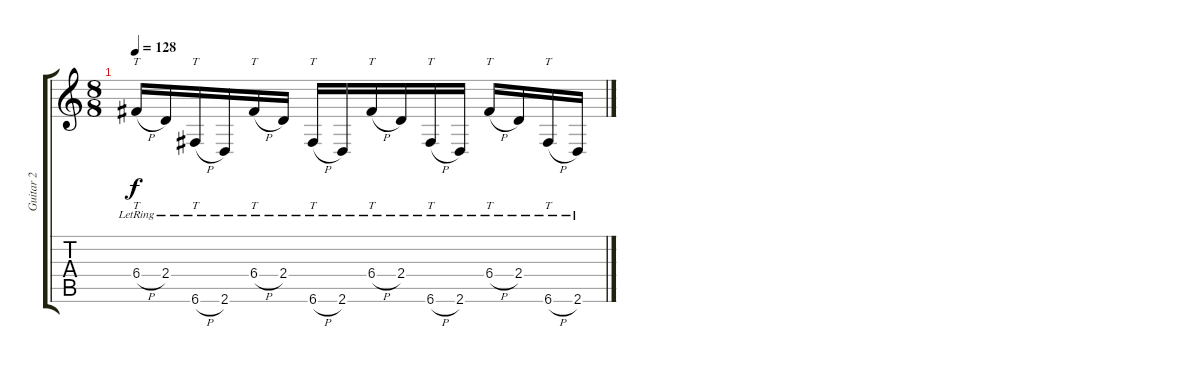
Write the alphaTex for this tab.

\track ("Guitar 2" "Guitar 2") {instrument electricguitarjazz}
\staff {score tabs}
\tuning (D4 A3 F3 C3 G2 C2) {hide}
\ts (8 8)
\tempo 128
\clef g2
\ks c
6.4{h lr}.16{tt dy f} 2.4{lr}.16 6.6{h lr}.16{tt} 2.6{lr}.16 6.4{h lr}.16{tt} 2.4{lr}.16 6.6{h lr}.16{tt} 2.6{lr}.16 6.4{h lr}.16{tt} 2.4{lr}.16 6.6{h lr}.16{tt} 2.6{lr}.16 6.4{h lr}.16{tt} 2.4{lr}.16 6.6{h lr}.16{tt} 2.6{lr}.16
